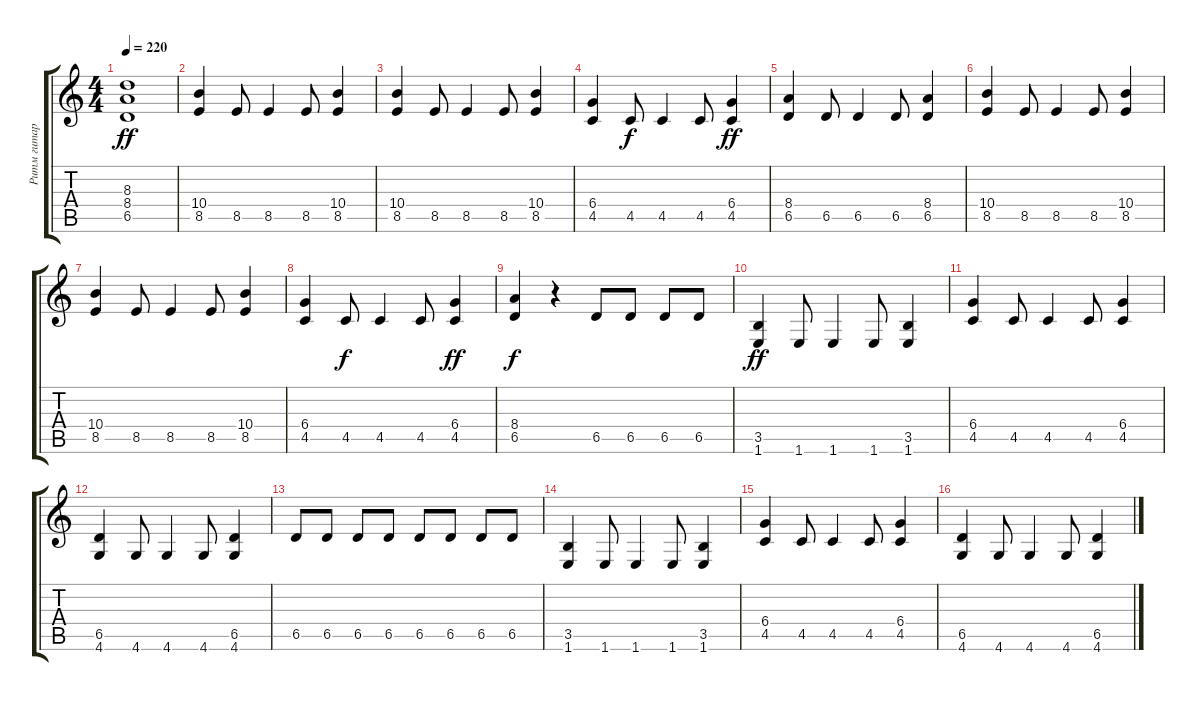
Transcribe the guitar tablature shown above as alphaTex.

\track ("Ритм гитара" "Ритм гитар") {instrument distortionguitar}
\staff {score tabs}
\tuning (Eb4 Bb3 Gb3 Db3 Ab2 Eb2) {hide}
\ts (4 4)
\tempo 220
\clef g2
\ks c
(8.3 8.4 6.5).1{dy ff} |
(10.4 8.5).4 8.5.8 8.5.4 8.5.8 (10.4 8.5).4 |
(10.4 8.5).4 8.5.8 8.5.4 8.5.8 (10.4 8.5).4 |
(6.4 4.5).4 4.5.8{dy f} 4.5.4 4.5.8 (6.4 4.5).4{dy ff} |
(8.4 6.5).4 6.5.8 6.5.4 6.5.8 (8.4 6.5).4 |
(10.4 8.5).4 8.5.8 8.5.4 8.5.8 (10.4 8.5).4 |
(10.4 8.5).4 8.5.8 8.5.4 8.5.8 (10.4 8.5).4 |
(6.4 4.5).4 4.5.8{dy f} 4.5.4 4.5.8 (6.4 4.5).4{dy ff} |
(8.4 6.5).4{dy f} r.4 6.5.8 6.5.8 6.5.8 6.5.8 |
(3.5 1.6).4{dy ff} 1.6.8 1.6.4 1.6.8 (3.5 1.6).4 |
(6.4 4.5).4 4.5.8 4.5.4 4.5.8 (6.4 4.5).4 |
(6.5 4.6).4 4.6.8 4.6.4 4.6.8 (6.5 4.6).4 |
6.5.8 6.5.8 6.5.8 6.5.8 6.5.8 6.5.8 6.5.8 6.5.8 |
(3.5 1.6).4 1.6.8 1.6.4 1.6.8 (3.5 1.6).4 |
(6.4 4.5).4 4.5.8 4.5.4 4.5.8 (6.4 4.5).4 |
(6.5 4.6).4 4.6.8 4.6.4 4.6.8 (6.5 4.6).4
